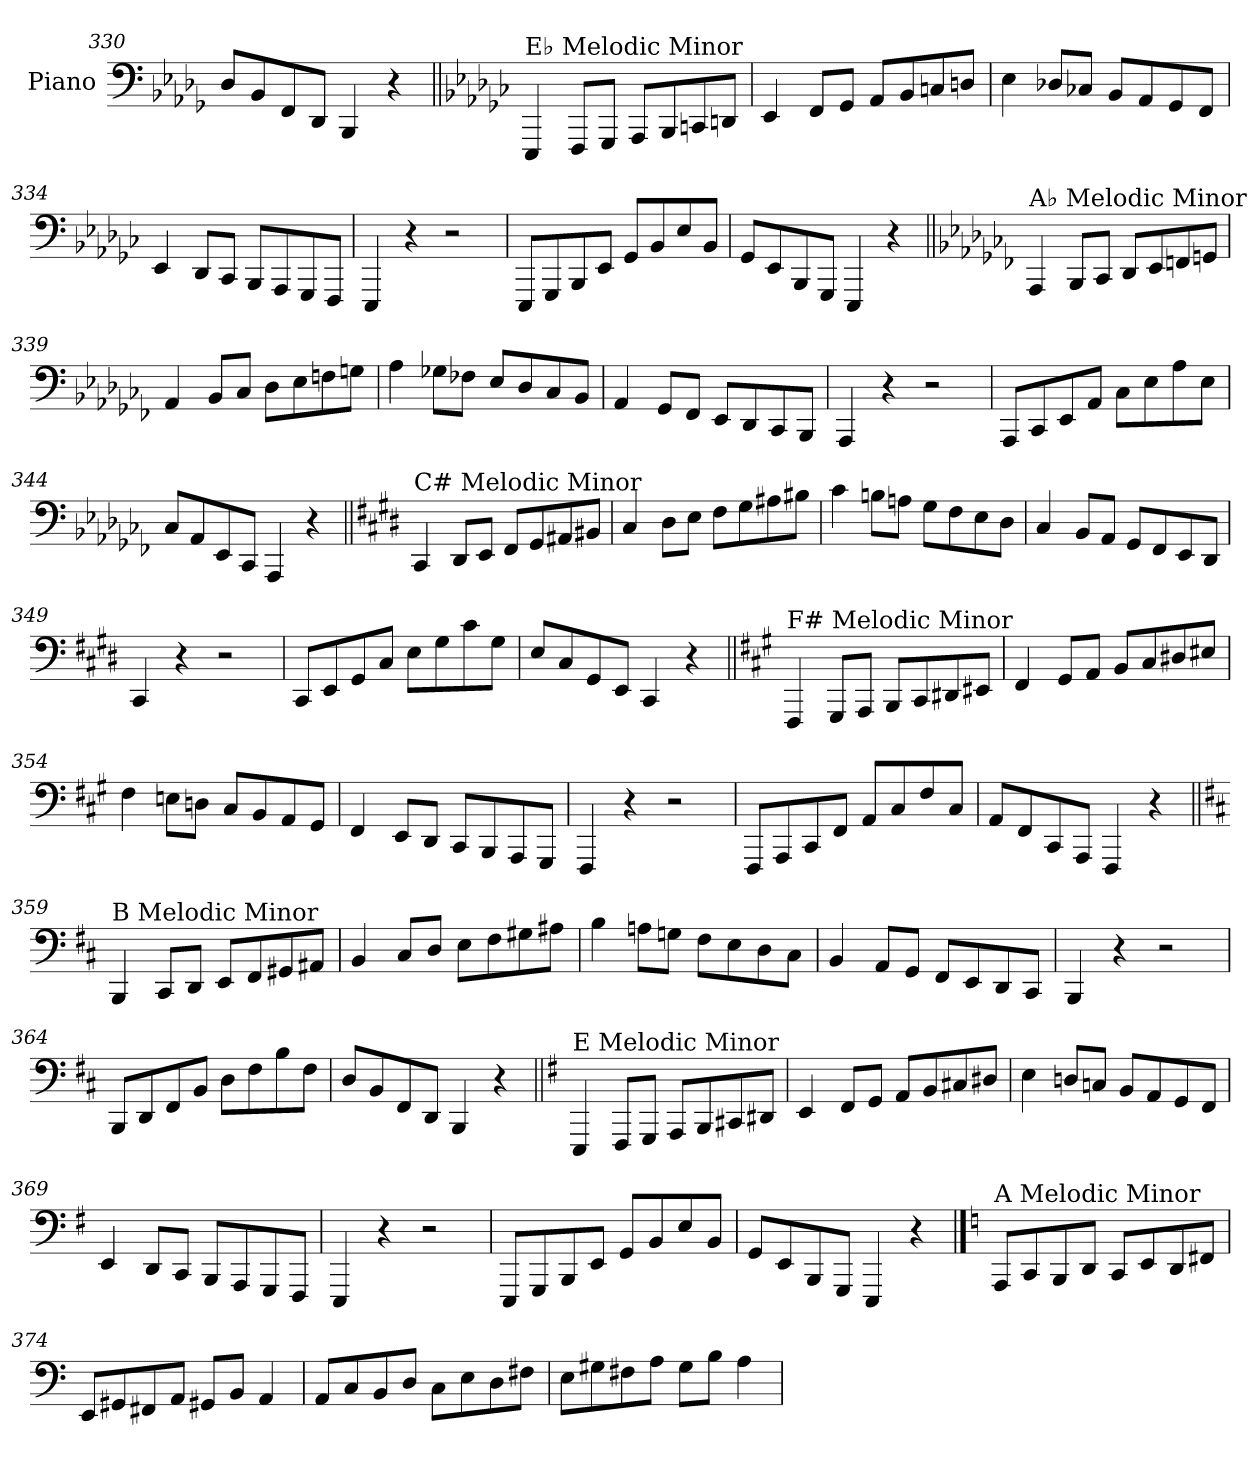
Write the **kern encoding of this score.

**kern
*part1
*staff1
*I"Piano
*I'Pno.
*clefF4
*k[b-e-a-d-g-]
=330
8D-/L
8BB-/
8FF/
8DD-/J
4BBB-/
4r
!!LO:PB:g=z
=331||
*k[b-e-a-d-g-c-]
!LO:TX:a:t=E♭ Melodic Minor
4EEE-/
8FFF/L
8GGG-/J
8AAA-/L
8BBB-/
8CCn/
8DDn/J
=332
4EE-/
8FF/L
8GG-/J
8AA-/L
8BB-/
8Cn/
8Dn/J
=333
4E-\
8D-X/L
8C-X/J
8BB-/L
8AA-/
8GG-/
8FF/J
=334
4EE-/
8DD-/L
8CC-/J
8BBB-/L
8AAA-/
8GGG-/
8FFF/J
=335
4EEE-/
4r
2r
=336
8EEE-/L
8GGG-/
8BBB-/
8EE-/J
8GG-/L
8BB-/
8E-/
8BB-/J
=337
8GG-/L
8EE-/
8BBB-/
8GGG-/J
4EEE-/
4r
!!LO:LB:g=z
=338||
*k[b-e-a-d-g-c-f-]
!LO:TX:a:t=A♭ Melodic Minor
4AAA-/
8BBB-/L
8CC-/J
8DD-/L
8EE-/
8FFn/
8GGn/J
=339
4AA-/
8BB-/L
8C-/J
8D-\L
8E-\
8Fn\
8Gn\J
=340
4A-\
8G-X\L
8F-X\J
8E-/L
8D-/
8C-/
8BB-/J
=341
4AA-/
8GG-/L
8FF-/J
8EE-/L
8DD-/
8CC-/
8BBB-/J
=342
4AAA-/
4r
2r
=343
8AAA-/L
8CC-/
8EE-/
8AA-/J
8C-\L
8E-\
8A-\
8E-\J
=344
8C-/L
8AA-/
8EE-/
8CC-/J
4AAA-/
4r
!!LO:LB:g=z
=345||
*k[f#c#g#d#]
!LO:TX:a:t=C# Melodic Minor
4CC#/
8DD#/L
8EE/J
8FF#/L
8GG#/
8AA#X/
8BB#X/J
=346
4C#/
8D#\L
8E\J
8F#\L
8G#\
8A#X\
8B#X\J
=347
4c#\
8Bn\L
8An\J
8G#\L
8F#\
8E\
8D#\J
=348
4C#/
8BB/L
8AA/J
8GG#/L
8FF#/
8EE/
8DD#/J
=349
4CC#/
4r
2r
=350
8CC#/L
8EE/
8GG#/
8C#/J
8E\L
8G#\
8c#\
8G#\J
=351
8E/L
8C#/
8GG#/
8EE/J
4CC#/
4r
!!LO:LB:g=z
=352||
*k[f#c#g#]
!LO:TX:a:t=F# Melodic Minor
4FFF#/
8GGG#/L
8AAA/J
8BBB/L
8CC#/
8DD#X/
8EE#X/J
=353
4FF#/
8GG#/L
8AA/J
8BB/L
8C#/
8D#X/
8E#X/J
=354
4F#\
8En\L
8Dn\J
8C#/L
8BB/
8AA/
8GG#/J
=355
4FF#/
8EE/L
8DD/J
8CC#/L
8BBB/
8AAA/
8GGG#/J
=356
4FFF#/
4r
2r
=357
8FFF#/L
8AAA/
8CC#/
8FF#/J
8AA/L
8C#/
8F#/
8C#/J
=358
8AA/L
8FF#/
8CC#/
8AAA/J
4FFF#/
4r
!!LO:LB:g=z
=359||
*k[f#c#]
!LO:TX:a:t=B Melodic Minor
4BBB/
8CC#/L
8DD/J
8EE/L
8FF#/
8GG#X/
8AA#X/J
=360
4BB/
8C#/L
8D/J
8E\L
8F#\
8G#X\
8A#X\J
=361
4B\
8An\L
8Gn\J
8F#\L
8E\
8D\
8C#\J
=362
4BB/
8AA/L
8GG/J
8FF#/L
8EE/
8DD/
8CC#/J
=363
4BBB/
4r
2r
=364
8BBB/L
8DD/
8FF#/
8BB/J
8D\L
8F#\
8B\
8F#\J
=365
8D/L
8BB/
8FF#/
8DD/J
4BBB/
4r
!!LO:LB:g=z
=366||
*k[f#]
!LO:TX:a:t=E Melodic Minor
4EEE/
8FFF#/L
8GGG/J
8AAA/L
8BBB/
8CC#X/
8DD#X/J
=367
4EE/
8FF#/L
8GG/J
8AA/L
8BB/
8C#X/
8D#X/J
=368
4E\
8Dn/L
8Cn/J
8BB/L
8AA/
8GG/
8FF#/J
=369
4EE/
8DD/L
8CC/J
8BBB/L
8AAA/
8GGG/
8FFF#/J
=370
4EEE/
4r
2r
=371
8EEE/L
8GGG/
8BBB/
8EE/J
8GG/L
8BB/
8E/
8BB/J
=372
8GG/L
8EE/
8BBB/
8GGG/J
4EEE/
4r
!!LO:PB:g=z
==373
*k[]
!LO:TX:a:t=A Melodic Minor
8AAA/L
8CC/
8BBB/
8DD/J
8CC/L
8EE/
8DD/
8FF#X/J
=374
8EE/L
8GG#X/
8FF#X/
8AA/J
8GG#X/L
8BB/J
4AA/
=375
8AA/L
8C/
8BB/
8D/J
8C\L
8E\
8D\
8F#X\J
=376
8E\L
8G#X\
8F#X\
8A\J
8G#\L
8B\J
4A\
=
*-
